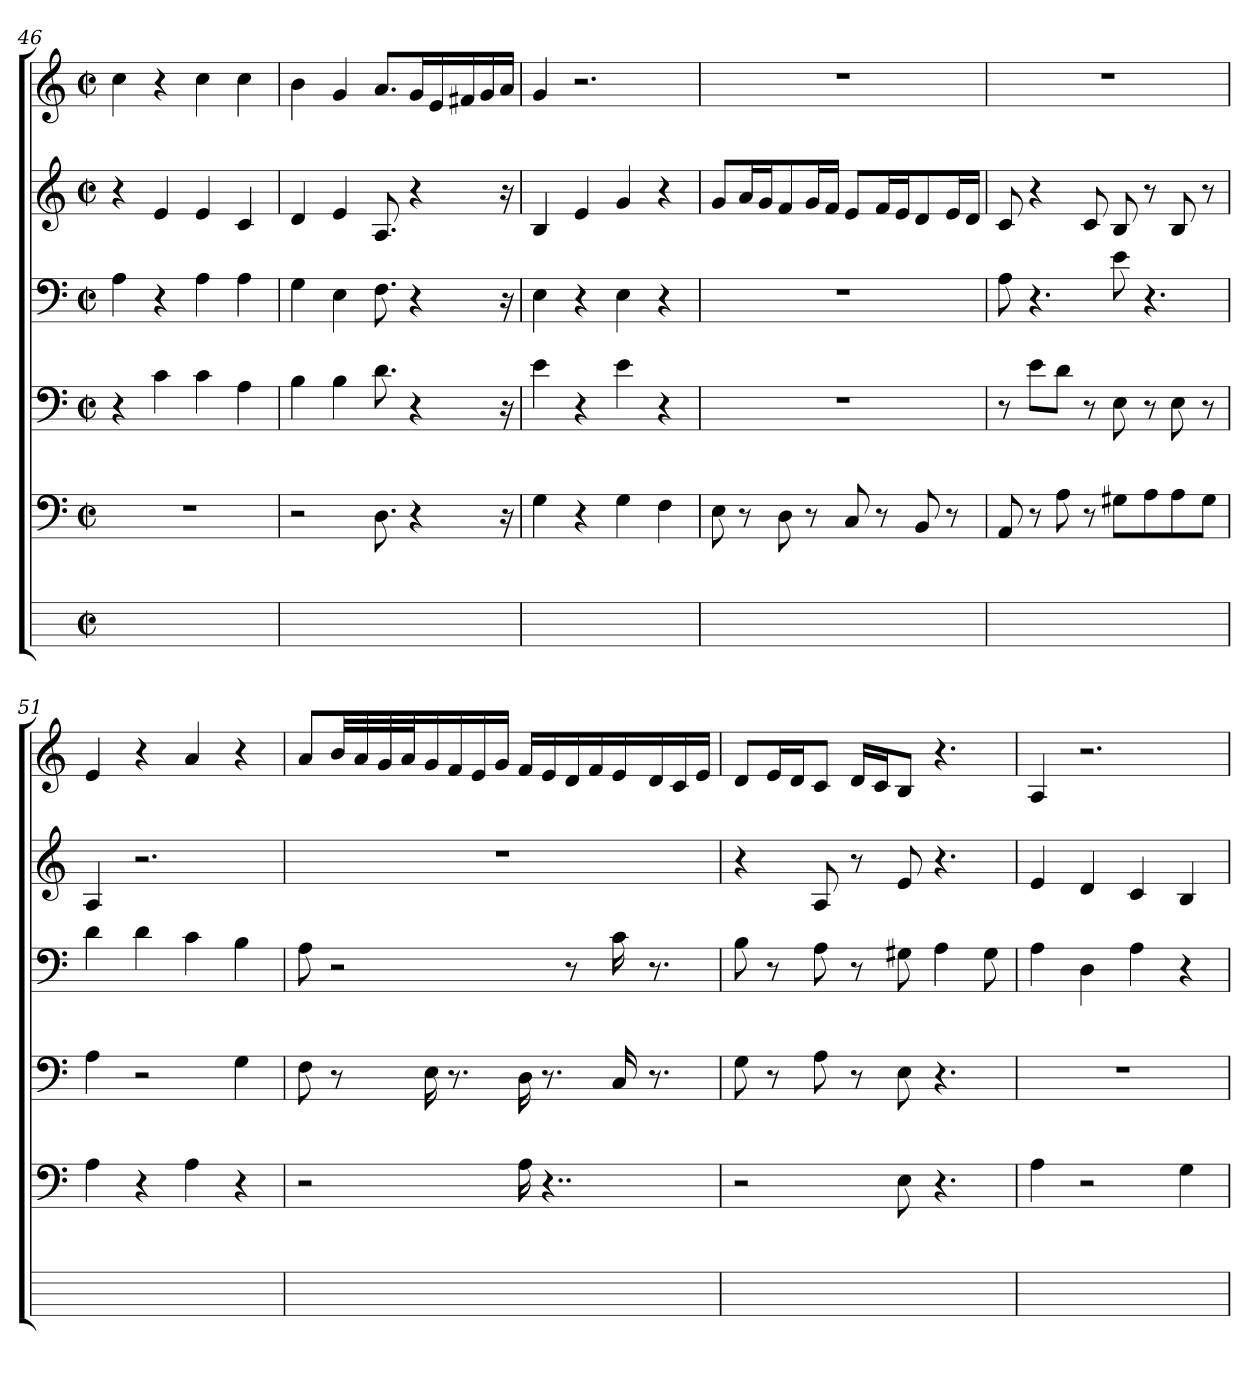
**kern	**kern	**kern	**kern	**kern	**kern
*part6	*part5	*part4	*part3	*part2	*part1
*staff6	*staff5	*staff4	*staff3	*staff2	*staff1
*	*clefF4	*clefF4	*clefF4	*clefG2	*clefG2
*	*k[]	*k[]	*k[]	*k[]	*k[]
*	*C:	*C:	*C:	*C:	*C:
*M2/2	*M2/2	*M2/2	*M2/2	*M2/2	*M2/2
*met(c|)	*met(c|)	*met(c|)	*met(c|)	*met(c|)	*met(c|)
=46	=46	=46	=46	=46	=46
1ryy	1r	4r	4A	4r	4cc
.	.	4c	4r	4e	4r
.	.	4c	4Ai	4e	4cci
.	.	4A	4A	4c	4cc
=47	=47	=47	=47	=47	=47
1ryy	2r	4B	4G	4d	4b
.	.	4B	4E	4e	4g
.	8.D	8.d	8.F	8.A	8.aL
.	4r	4r	4r	4r	16gjL
.	.	.	.	.	16ej
.	.	.	.	.	16f#Xj
.	.	.	.	.	16gj
.	16r	16r	16r	16r	16ajJJ
=48	=48	=48	=48	=48	=48
1ryy	4G	4e	4E	4B	4g
.	4r	4r	4r	4e	2.r
.	4Gi	4ei	4Ei	4g	.
.	4F	4r	4r	4r	.
=49	=49	=49	=49	=49	=49
1ryy	8E	1r	1r	8giL	1r
.	8r	.	.	16ajL	.
.	.	.	.	16gjJ	.
.	8D	.	.	8f	.
.	8r	.	.	16gjL	.
.	.	.	.	16fjJJ	.
.	8C	.	.	8eL	.
.	8r	.	.	16fjL	.
.	.	.	.	16ejJ	.
.	8BB	.	.	8d	.
.	8r	.	.	16ejL	.
.	.	.	.	16djJJ	.
=50	=50	=50	=50	=50	=50
1ryy	8AA	8r	8A	8c	1r
.	8r	8ejL	4.r	4r	.
.	8A	8dZJ	.	.	.
.	8r	8r	.	8cZ	.
.	8G#XZL	8E	8e	8B	.
.	8Aj	8r	4.r	8r	.
.	8Ai	8Ei	.	8Bi	.
.	8G#jJ	8r	.	8r	.
=51	=51	=51	=51	=51	=51
1ryy	4A	4A	4dZ	4A	4e
.	4r	2r	4d	2.r	4r
.	4Ai	.	4c	.	4a
.	4r	4G	4B	.	4r
=52	=52	=52	=52	=52	=52
1ryy	2r	8F	8A	1r	8aiL
.	.	8r	2r	.	32bjLL
.	.	.	.	.	32aj
.	.	.	.	.	32gj
.	.	.	.	.	32ajJ
.	.	16E	.	.	16g
.	.	8.r	.	.	16fj
.	.	.	.	.	16ej
.	.	.	.	.	16gjJJ
.	16Ai	16D	.	.	16fLL
.	4..r	8.r	.	.	16ej
.	.	.	8r	.	16dj
.	.	.	.	.	16fj
.	.	16CZ	16c	.	16e
.	.	8.r	8.r	.	16dj
.	.	.	.	.	16cj
.	.	.	.	.	16ejJJ
=53	=53	=53	=53	=53	=53
1ryy	2r	8G	8B	4r	8dL
.	.	8r	8r	.	16ejL
.	.	.	.	.	16djJ
.	.	8A	8A	8A	8cJ
.	.	8r	8r	8r	16djLL
.	.	.	.	.	16cjJ
.	8E	8E	8G#XZ	8e	8BJ
.	4.r	4.r	4Ai	4.r	4.r
.	.	.	8G#j	.	.
=54	=54	=54	=54	=54	=54
1ryy	4A	1r	4A	4ei	4A
.	2r	.	4D	4d	2.r
.	.	.	4A	4c	.
.	4G	.	4r	4B	.
=	=	=	=	=	=
*-	*-	*-	*-	*-	*-
